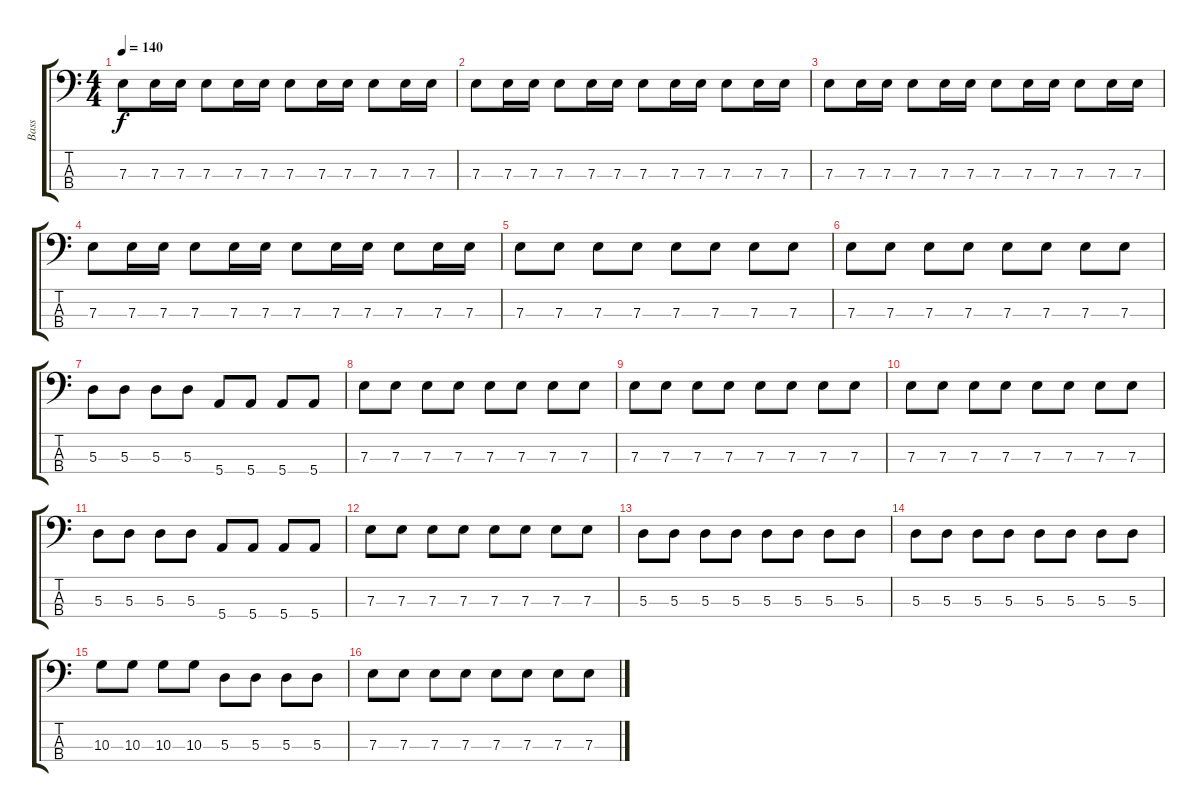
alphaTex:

\track ("Bass" "Bass") {instrument electricbasspick}
\staff {score tabs}
\tuning (G2 D2 A1 E1) {hide}
\ts (4 4)
\tempo 140
\clef f4
\ks c
7.3.8{dy f} 7.3.16 7.3.16 7.3.8 7.3.16 7.3.16 7.3.8 7.3.16 7.3.16 7.3.8 7.3.16 7.3.16 |
7.3.8 7.3.16 7.3.16 7.3.8 7.3.16 7.3.16 7.3.8 7.3.16 7.3.16 7.3.8 7.3.16 7.3.16 |
7.3.8 7.3.16 7.3.16 7.3.8 7.3.16 7.3.16 7.3.8 7.3.16 7.3.16 7.3.8 7.3.16 7.3.16 |
7.3.8 7.3.16 7.3.16 7.3.8 7.3.16 7.3.16 7.3.8 7.3.16 7.3.16 7.3.8 7.3.16 7.3.16 |
7.3.8 7.3.8 7.3.8 7.3.8 7.3.8 7.3.8 7.3.8 7.3.8 |
7.3.8 7.3.8 7.3.8 7.3.8 7.3.8 7.3.8 7.3.8 7.3.8 |
5.3.8 5.3.8 5.3.8 5.3.8 5.4.8 5.4.8 5.4.8 5.4.8 |
7.3.8 7.3.8 7.3.8 7.3.8 7.3.8 7.3.8 7.3.8 7.3.8 |
7.3.8 7.3.8 7.3.8 7.3.8 7.3.8 7.3.8 7.3.8 7.3.8 |
7.3.8 7.3.8 7.3.8 7.3.8 7.3.8 7.3.8 7.3.8 7.3.8 |
5.3.8 5.3.8 5.3.8 5.3.8 5.4.8 5.4.8 5.4.8 5.4.8 |
7.3.8 7.3.8 7.3.8 7.3.8 7.3.8 7.3.8 7.3.8 7.3.8 |
5.3.8 5.3.8 5.3.8 5.3.8 5.3.8 5.3.8 5.3.8 5.3.8 |
5.3.8 5.3.8 5.3.8 5.3.8 5.3.8 5.3.8 5.3.8 5.3.8 |
10.3.8 10.3.8 10.3.8 10.3.8 5.3.8 5.3.8 5.3.8 5.3.8 |
7.3.8 7.3.8 7.3.8 7.3.8 7.3.8 7.3.8 7.3.8 7.3.8
